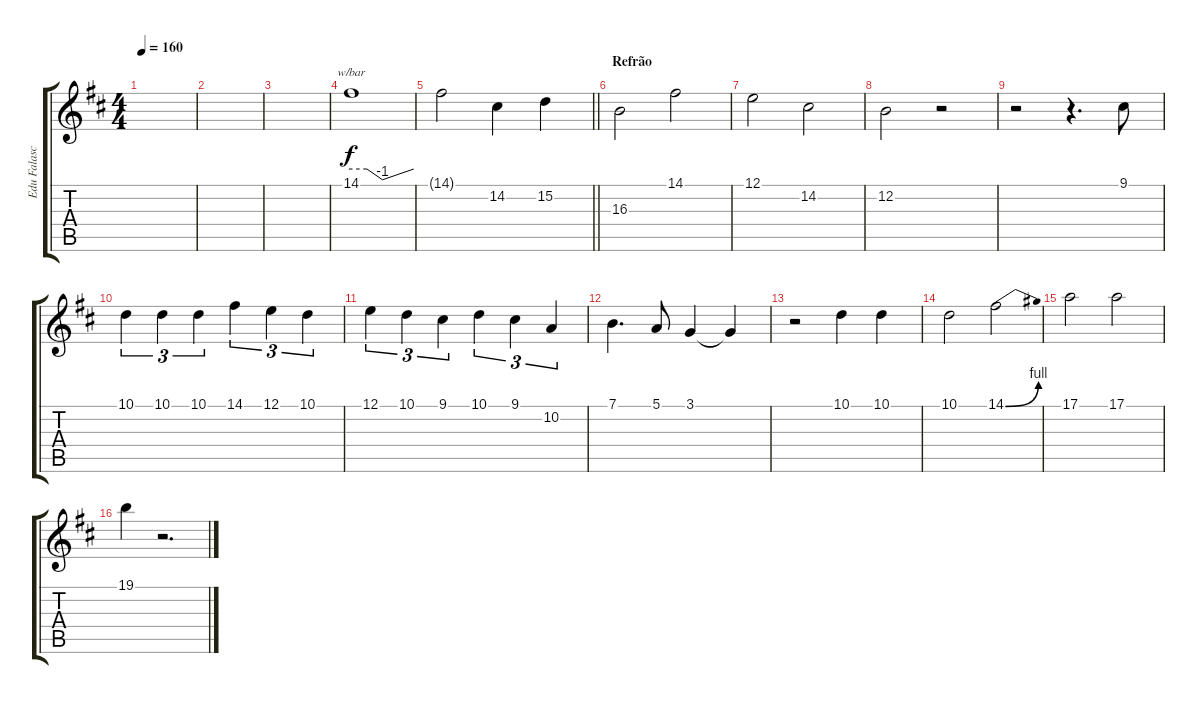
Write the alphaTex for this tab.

\track ("Edu Falaschi" "Edu Falasc") {instrument violin}
\staff {score tabs}
\tuning (E4 B3 G3 D3 A2 E2) {hide}
\ts (4 4)
\tempo 160
\clef g2
\ks d
|
|
|
14.1.1{tbe (custom default 0 0 15 0 30 -4 60 0)} |
\barLineRight lightlight
14.1{t}.2 14.2.4 15.2.4 |
\section ("" "Refrão")
16.3.2 14.1.2 |
12.1.2 14.2.2 |
12.2.2 r.2 |
r.2 r.4{d} 9.1.8 |
10.1.4{tu (3 2)} 10.1.4{tu (3 2)} 10.1.4{tu (3 2)} 14.1.4{tu (3 2)} 12.1.4{tu (3 2)} 10.1.4{tu (3 2)} |
12.1.4{tu (3 2)} 10.1.4{tu (3 2)} 9.1.4{tu (3 2)} 10.1.4{tu (3 2)} 9.1.4{tu (3 2)} 10.2.4{tu (3 2)} |
7.1.4{d} 5.1.8 3.1.4 3.1{t}.4 |
r.2 10.1.4 10.1.4 |
10.1.2 14.1{be (bend 0 0 60 4)}.2 |
17.1.2 17.1.2 |
19.1.4 r.2{d}
